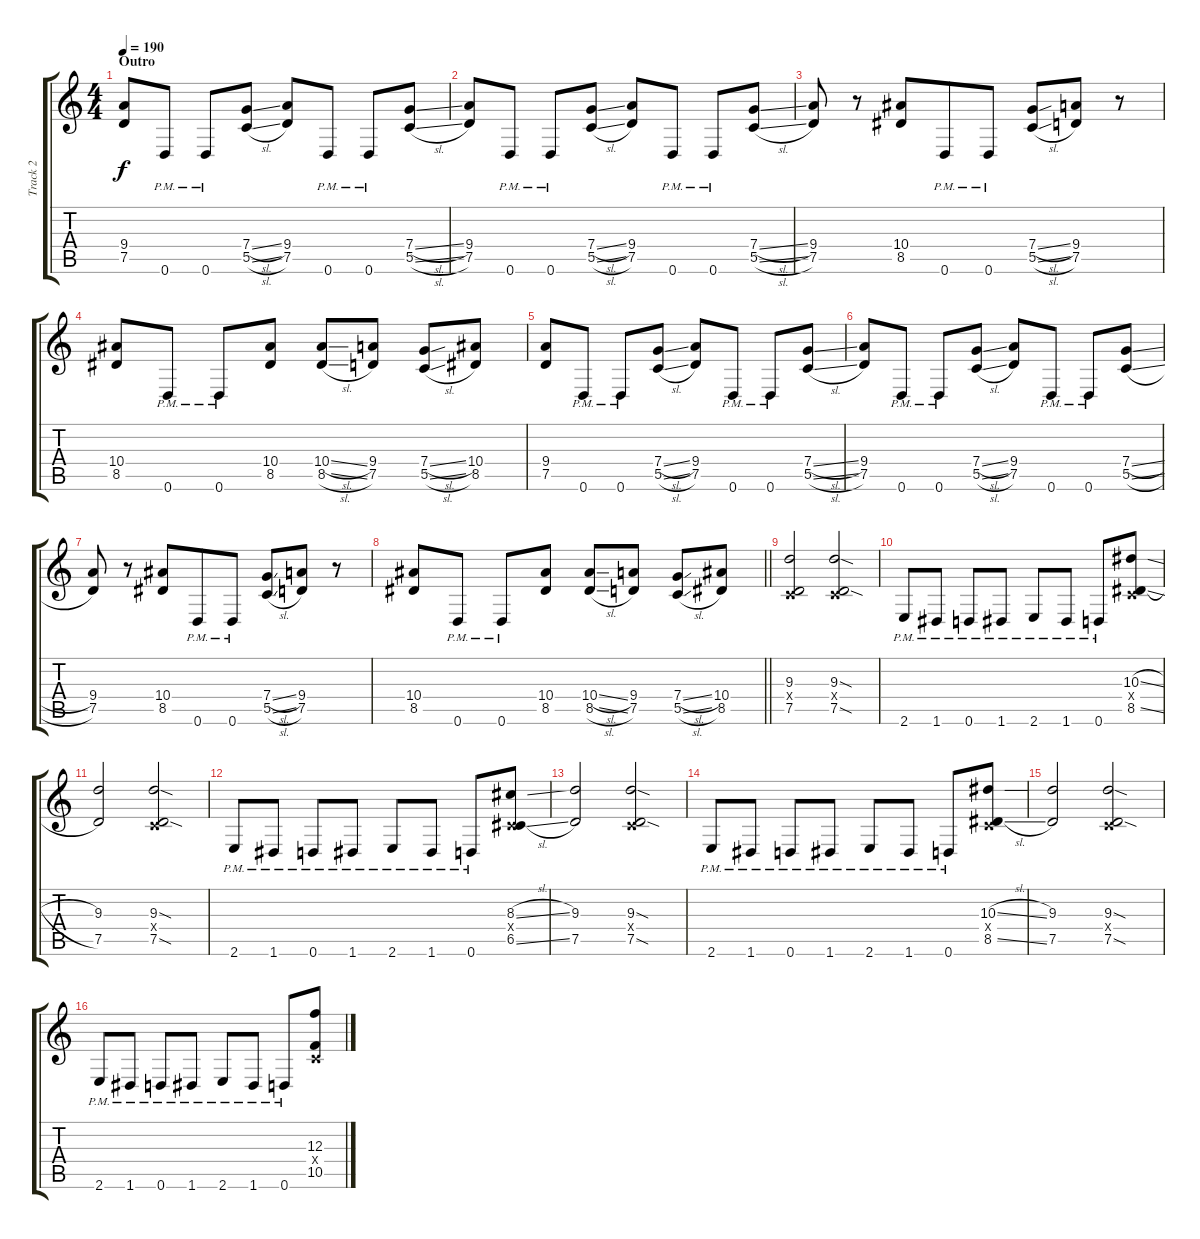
\track ("Track 2" "Track 2") {instrument distortionguitar}
\staff {score tabs}
\tuning (D4 A3 F3 C3 G2 D2) {hide}
\ts (4 4)
\section ("" "Outro")
\tempo 190
\clef g2
\ks c
(9.4 7.5).8{dy f} 0.6{pm}.8 0.6{pm}.8 (7.4{sl} 5.5{sl}).8 (9.4 7.5).8 0.6{pm}.8 0.6{pm}.8 (7.4{sl} 5.5{sl}).8 |
(9.4 7.5).8 0.6{pm}.8 0.6{pm}.8 (7.4{sl} 5.5{sl}).8 (9.4 7.5).8 0.6{pm}.8 0.6{pm}.8 (7.4{sl} 5.5{sl}).8 |
(9.4 7.5).8 r.8 (10.4 8.5).8 0.6{pm}.8{beam merge} 0.6{pm}.8{beam split} (7.4{sl} 5.5{sl}).8{beam merge} (9.4 7.5).8 r.8 |
(10.4 8.5).8 0.6{pm}.8 0.6{pm}.8 (10.4 8.5).8 (10.4{sl} 8.5{sl}).8 (9.4 7.5).8 (7.4{sl} 5.5{sl}).8 (10.4 8.5).8 |
(9.4 7.5).8 0.6{pm}.8 0.6{pm}.8 (7.4{sl} 5.5{sl}).8 (9.4 7.5).8 0.6{pm}.8 0.6{pm}.8 (7.4{sl} 5.5{sl}).8 |
(9.4 7.5).8 0.6{pm}.8 0.6{pm}.8 (7.4{sl} 5.5{sl}).8 (9.4 7.5).8 0.6{pm}.8 0.6{pm}.8 (7.4{sl} 5.5{sl}).8 |
(9.4 7.5).8 r.8 (10.4 8.5).8 0.6{pm}.8{beam merge} 0.6{pm}.8{beam split} (7.4{sl} 5.5{sl}).8{beam merge} (9.4 7.5).8 r.8 |
\barLineRight lightlight
(10.4 8.5).8 0.6{pm}.8 0.6{pm}.8 (10.4 8.5).8 (10.4{sl} 8.5{sl}).8 (9.4 7.5).8 (7.4{sl} 5.5{sl}).8 (10.4 8.5).8 |
\section ("" "")
(9.3 0.4{x} 7.5).2 (9.3{sod} 0.4{x} 7.5{sod}).2 |
2.6{pm}.8 1.6{pm}.8 0.6{pm}.8 1.6{pm}.8 2.6{pm}.8 1.6{pm}.8 0.6{pm}.8 (10.3{sl} 0.4{x} 8.5{sl}).8 |
(9.3 7.5).2 (9.3{sod} 0.4{x} 7.5{sod}).2 |
2.6{pm}.8 1.6{pm}.8 0.6{pm}.8 1.6{pm}.8 2.6{pm}.8 1.6{pm}.8 0.6{pm}.8 (8.3{sl} 0.4{x} 6.5{sl}).8 |
(9.3 7.5).2 (9.3{sod} 0.4{x} 7.5{sod}).2 |
2.6{pm}.8 1.6{pm}.8 0.6{pm}.8 1.6{pm}.8 2.6{pm}.8 1.6{pm}.8 0.6{pm}.8 (10.3{sl} 0.4{x} 8.5{sl}).8 |
(9.3 7.5).2 (9.3{sod} 0.4{x} 7.5{sod}).2 |
2.6{pm}.8 1.6{pm}.8 0.6{pm}.8 1.6{pm}.8 2.6{pm}.8 1.6{pm}.8 0.6{pm}.8 (12.3{sl} 0.4{x} 10.5{sl}).8
